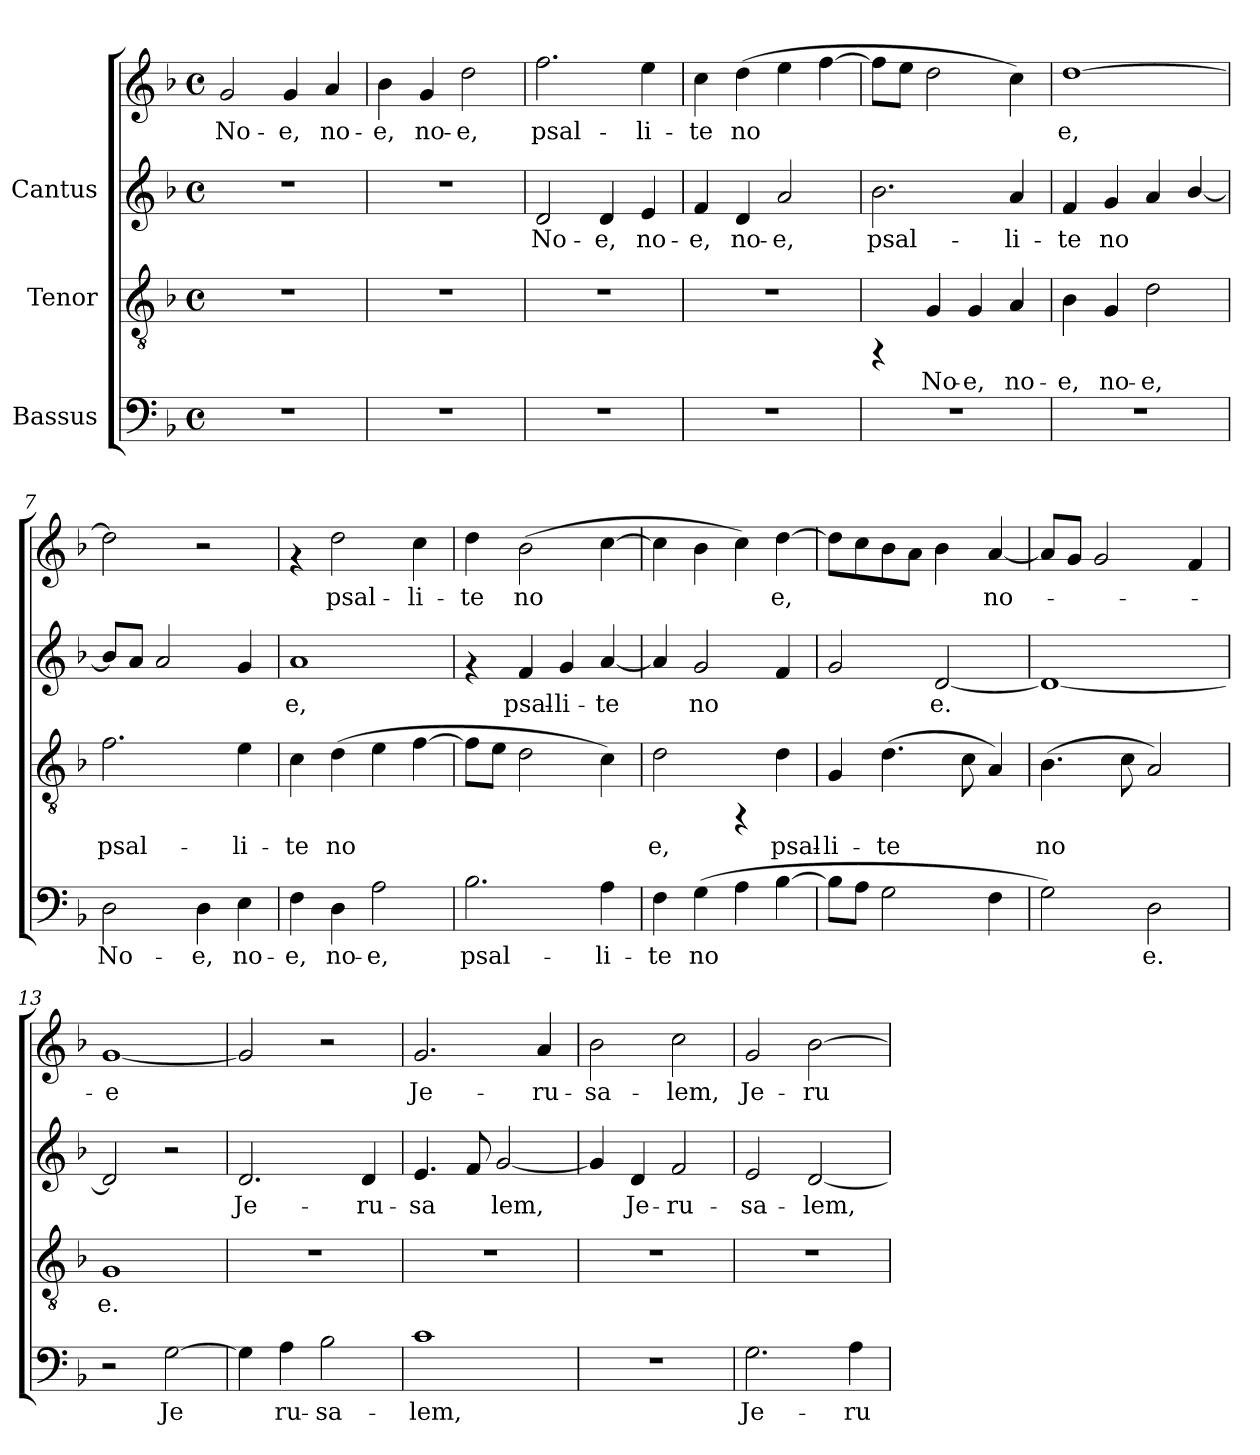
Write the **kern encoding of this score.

**kern	**text	**kern	**text	**kern	**text	**kern	**text
*part3	*part3	*part2	*part2	*part1	*part1	*part1	*part1
*staff4	*staff4	*staff3	*staff3	*staff2	*staff2	*staff1	*staff1
*I"Bassus	*	*I"Tenor	*	*I"Cantus	*	*	*
!!LO:PB:g=z
*stria5	*	*stria5	*	*stria5	*	*stria5	*
*clefF4	*	*clefGv2	*	*clefG2	*	*clefG2	*
*k[b-]	*	*k[b-]	*	*k[b-]	*	*k[b-]	*
*F:	*	*F:	*	*F:	*	*F:	*
*M4/4	*	*M4/4	*	*M4/4	*	*M4/4	*
*met(c)	*	*met(c)	*	*met(c)	*	*met(c)	*
*MM132	*	*MM132	*	*MM132	*	*MM132	*
=1	=1	=1	=1	=1	=1	=1	=1
!	!	!	!	!	!	!	!LO:LY:b
1r	.	1r	.	1r	.	2g/	No-
!	!	!	!	!	!	!	!LO:LY:b
.	.	.	.	.	.	4g/	-e,
!	!	!	!	!	!	!	!LO:LY:b
.	.	.	.	.	.	4a/	no-
=2	=2	=2	=2	=2	=2	=2	=2
!	!	!	!	!	!	!	!LO:LY:b
1r	.	1r	.	1r	.	4b-\	-e,
!	!	!	!	!	!	!	!LO:LY:b
.	.	.	.	.	.	4g/	no-
!	!	!	!	!	!	!	!LO:LY:b
.	.	.	.	.	.	2dd\	-e,
=3	=3	=3	=3	=3	=3	=3	=3
!	!	!	!	!	!LO:LY:b:cj	!	!LO:LY:b
1r	.	1r	.	2d/	-No-	2.ff\	psal-
!	!	!	!	!	!LO:LY:b:cj	!	!
.	.	.	.	4d/	-e,	.	.
!	!	!	!	!	!LO:LY:b:cj	!	!LO:LY:b
.	.	.	.	4e/	no-	4ee\	-li-
=4	=4	=4	=4	=4	=4	=4	=4
!	!	!	!	!	!LO:LY:b:cj	!	!LO:LY:b
1r	.	1r	.	4f/	-e,	4cc\	-te
!	!	!	!	!	!LO:LY:b:cj	!	!LO:LY:b
.	.	.	.	4d/	no-	(>4dd\	no-
!	!	!	!	!	!LO:LY:b:cj	!	!LO:LY:b
.	.	.	.	2a/	-e,	4ee\	--
!	!	!	!	!	!	!	!LO:LY:b
.	.	.	.	.	.	[>4ff\	--
=5	=5	=5	=5	=5	=5	=5	=5
!	!	!	!	!	!LO:LY:b:cj	!	!
1r	.	4rFF	.	2.b-\	psal-	8ff\L]	.
.	.	.	.	.	.	8ee\J	.
!	!	!	!LO:LY:b:cj	!	!	!	!
.	.	4G/	No-	.	.	2dd\	.
!	!	!	!LO:LY:b:cj	!	!	!	!
.	.	4G/	-e,	.	.	.	.
!	!	!	!LO:LY:b:cj	!	!LO:LY:b:cj	!	!
.	.	4A/	no-	4a/	-li-	4cc\)	.
!!LO:LB:g=z
=6	=6	=6	=6	=6	=6	=6	=6
!	!	!	!LO:LY:b:cj	!	!LO:LY:b:cj	!	!LO:LY:b
1r	.	4B-\	-e,	4f/	te	[>1dd	-e,
!	!	!	!LO:LY:b:cj	!	!LO:LY:b:cj	!	!
.	.	4G/	no-	4g/	no-	.	.
!	!	!	!LO:LY:b:cj	!	!LO:LY:b:cj	!	!
.	.	2d\	-e,	4a/	--	.	.
!	!	!	!	!	!LO:LY:b:cj	!	!
.	.	.	.	[<4b-/	--	.	.
=7	=7	=7	=7	=7	=7	=7	=7
!	!LO:LY:b:cj	!	!LO:LY:b:cj	!	!	!	!
2D\	No-	2.f\	psal-	8b-/L]	.	2dd\]	.
.	.	.	.	8a/J	.	.	.
.	.	.	.	2a/	.	.	.
!	!LO:LY:b:cj	!	!	!	!	!	!
4D\	-e,	.	.	.	.	2r	.
!	!LO:LY:b:cj	!	!LO:LY:b:cj	!	!	!	!
4E\	no-	4e\	-li-	4g/	.	.	.
=8	=8	=8	=8	=8	=8	=8	=8
!	!LO:LY:b:cj	!	!LO:LY:b:cj	!	!LO:LY:b:cj	!	!
4F\	-e,	4c\	-te	1a	-e,	4rf	.
!	!LO:LY:b:cj	!	!LO:LY:b:cj	!	!	!	!LO:LY:b
4D\	no-	(>4d\	no-	.	.	2dd\	-psal-
!	!LO:LY:b:cj	!	!LO:LY:b:cj	!	!	!	!
2A\	-e,	4e\	--	.	.	.	.
!	!	!	!LO:LY:b:cj	!	!	!	!LO:LY:b
.	.	[>4f\	--	.	.	4cc\	-li-
=9	=9	=9	=9	=9	=9	=9	=9
!	!LO:LY:b:cj	!	!	!	!	!	!LO:LY:b
2.B-\	psal-	8f\L]	.	4rf	.	4dd\	te
.	.	8e\J	.	.	.	.	.
!	!	!	!	!	!LO:LY:b:cj	!	!LO:LY:b
.	.	2d\	.	4f/	-psal-	(>2b-\	no-
!	!	!	!	!	!LO:LY:b:cj	!	!
.	.	.	.	4g/	-li-	.	.
!	!LO:LY:b:cj	!	!	!	!LO:LY:b:cj	!	!LO:LY:b
4A\	-li-	4c\)	.	[<4a/	-te	[>4cc\	--
=10	=10	=10	=10	=10	=10	=10	=10
!	!LO:LY:b:cj	!	!LO:LY:b:cj	!	!LO:LY:b:cj	!	!LO:LY:b
4F\	-te	2d\	-e,	4a/]	.	4cc\]	.
!	!LO:LY:b:cj	!	!	!	!LO:LY:b:cj	!	!LO:LY:b
(>4G\	no-	.	.	2g/	no-	4b-\	.
!	!LO:LY:b:cj	!	!	!	!	!	!LO:LY:b
4A\	--	4rFF	.	.	.	4cc\)	.
!	!LO:LY:b:cj	!	!LO:LY:b:cj	!	!LO:LY:b:cj	!	!LO:LY:b
[>4B-\	--	4d\	psal-	4f/	--	[>4dd\	e,
!!LO:LB:g=z
=11	=11	=11	=11	=11	=11	=11	=11
!	!	!	!LO:LY:b:cj	!	!LO:LY:b:cj	!	!LO:LY:b
8B-\L]	.	4G/	-li-	2g/	-	8dd\L]	-
!	!	!	!	!	!	!	!LO:LY:b
8A\J	.	.	.	.	.	8cc\	.
!	!	!	!LO:LY:b:cj	!	!	!	!LO:LY:b
2G\	.	(>4.d\	-te	.	.	8b-\	.
!	!	!	!	!	!	!	!LO:LY:b
.	.	.	.	.	.	8a\J	.
!	!	!	!	!	!LO:LY:b:cj	!	!LO:LY:b
.	.	.	.	[<2d/	e.	4b-\	.
!	!	!	!LO:LY:b:cj	!	!	!	!
.	.	8c\	.	.	.	.	.
!	!	!	!LO:LY:b:cj	!	!	!	!LO:LY:b
4F\	.	4A/)	.	.	.	[<4a/	no-
=12	=12	=12	=12	=12	=12	=12	=12
!	!LO:LY:b:cj	!	!LO:LY:b:cj	!	!	!	!
2G\)	-	(>4.B-\	no-	1d_<	.	8a/L]	.
.	.	.	.	.	.	8g/J	.
.	.	.	.	.	.	2g/	.
!	!	!	!LO:LY:b:cj	!	!	!	!
.	.	8c\	--	.	.	.	.
!	!LO:LY:b:cj	!	!LO:LY:b:cj	!	!	!	!
2D\	e.	2A/)	--	.	.	.	.
.	.	.	.	.	.	4f/	.
=13	=13	=13	=13	=13	=13	=13	=13
!	!	!	!LO:LY:b:cj	!	!	!	!LO:LY:b
2r	.	1G	-e.	2d/]	.	[<1g	e
!	!LO:LY:b:cj	!	!	!	!	!	!
[>2G\	Je-	.	.	2r	.	.	.
=14	=14	=14	=14	=14	=14	=14	=14
!	!LO:LY:b:cj	!	!	!	!LO:LY:b:cj	!	!
4G\]	-	1r	.	2.d/	Je-	2g/]	.
!	!LO:LY:b:cj	!	!	!	!	!	!
4A\	ru-	.	.	.	.	.	.
!	!LO:LY:b:cj	!	!	!	!	!	!
2B-\	-sa-	.	.	.	.	2r	.
!	!	!	!	!	!LO:LY:b:cj	!	!
.	.	.	.	4d/	-ru-	.	.
=15	=15	=15	=15	=15	=15	=15	=15
!	!LO:LY:b:cj	!	!	!	!LO:LY:b:cj	!	!LO:LY:b
1c	-lem,	1r	.	4.e/	-sa-	2.g/	-Je-
!	!	!	!	!	!LO:LY:b:cj	!	!
.	.	.	.	8f/	-	.	.
!	!	!	!	!	!LO:LY:b:cj	!	!
.	.	.	.	[<2g/	lem,	.	.
!	!	!	!	!	!	!	!LO:LY:b
.	.	.	.	.	.	4a/	-ru-
=16	=16	=16	=16	=16	=16	=16	=16
!	!	!	!	!	!LO:LY:b:cj	!	!LO:LY:b
1r	.	1r	.	4g/]	.	2b-\	sa-
!	!	!	!	!	!LO:LY:b:cj	!	!
.	.	.	.	4d/	Je-	.	.
!	!	!	!	!	!LO:LY:b:cj	!	!LO:LY:b
.	.	.	.	2f/	-ru-	2cc\	-lem,
!!LO:PB:g=z
=17	=17	=17	=17	=17	=17	=17	=17
!	!LO:LY:b:cj	!	!	!	!LO:LY:b:cj	!	!LO:LY:b
2.G\	Je-	1r	.	2e/	-sa-	2g/	-Je-
!	!	!	!	!	!LO:LY:b:cj	!	!LO:LY:b
.	.	.	.	[<2d/	-lem,	[>2b-\	-ru-
!	!LO:LY:b:cj	!	!	!	!	!	!
4A\	-ru-	.	.	.	.	.	.
=	=	=	=	=	=	=	=
*-	*-	*-	*-	*-	*-	*-	*-
